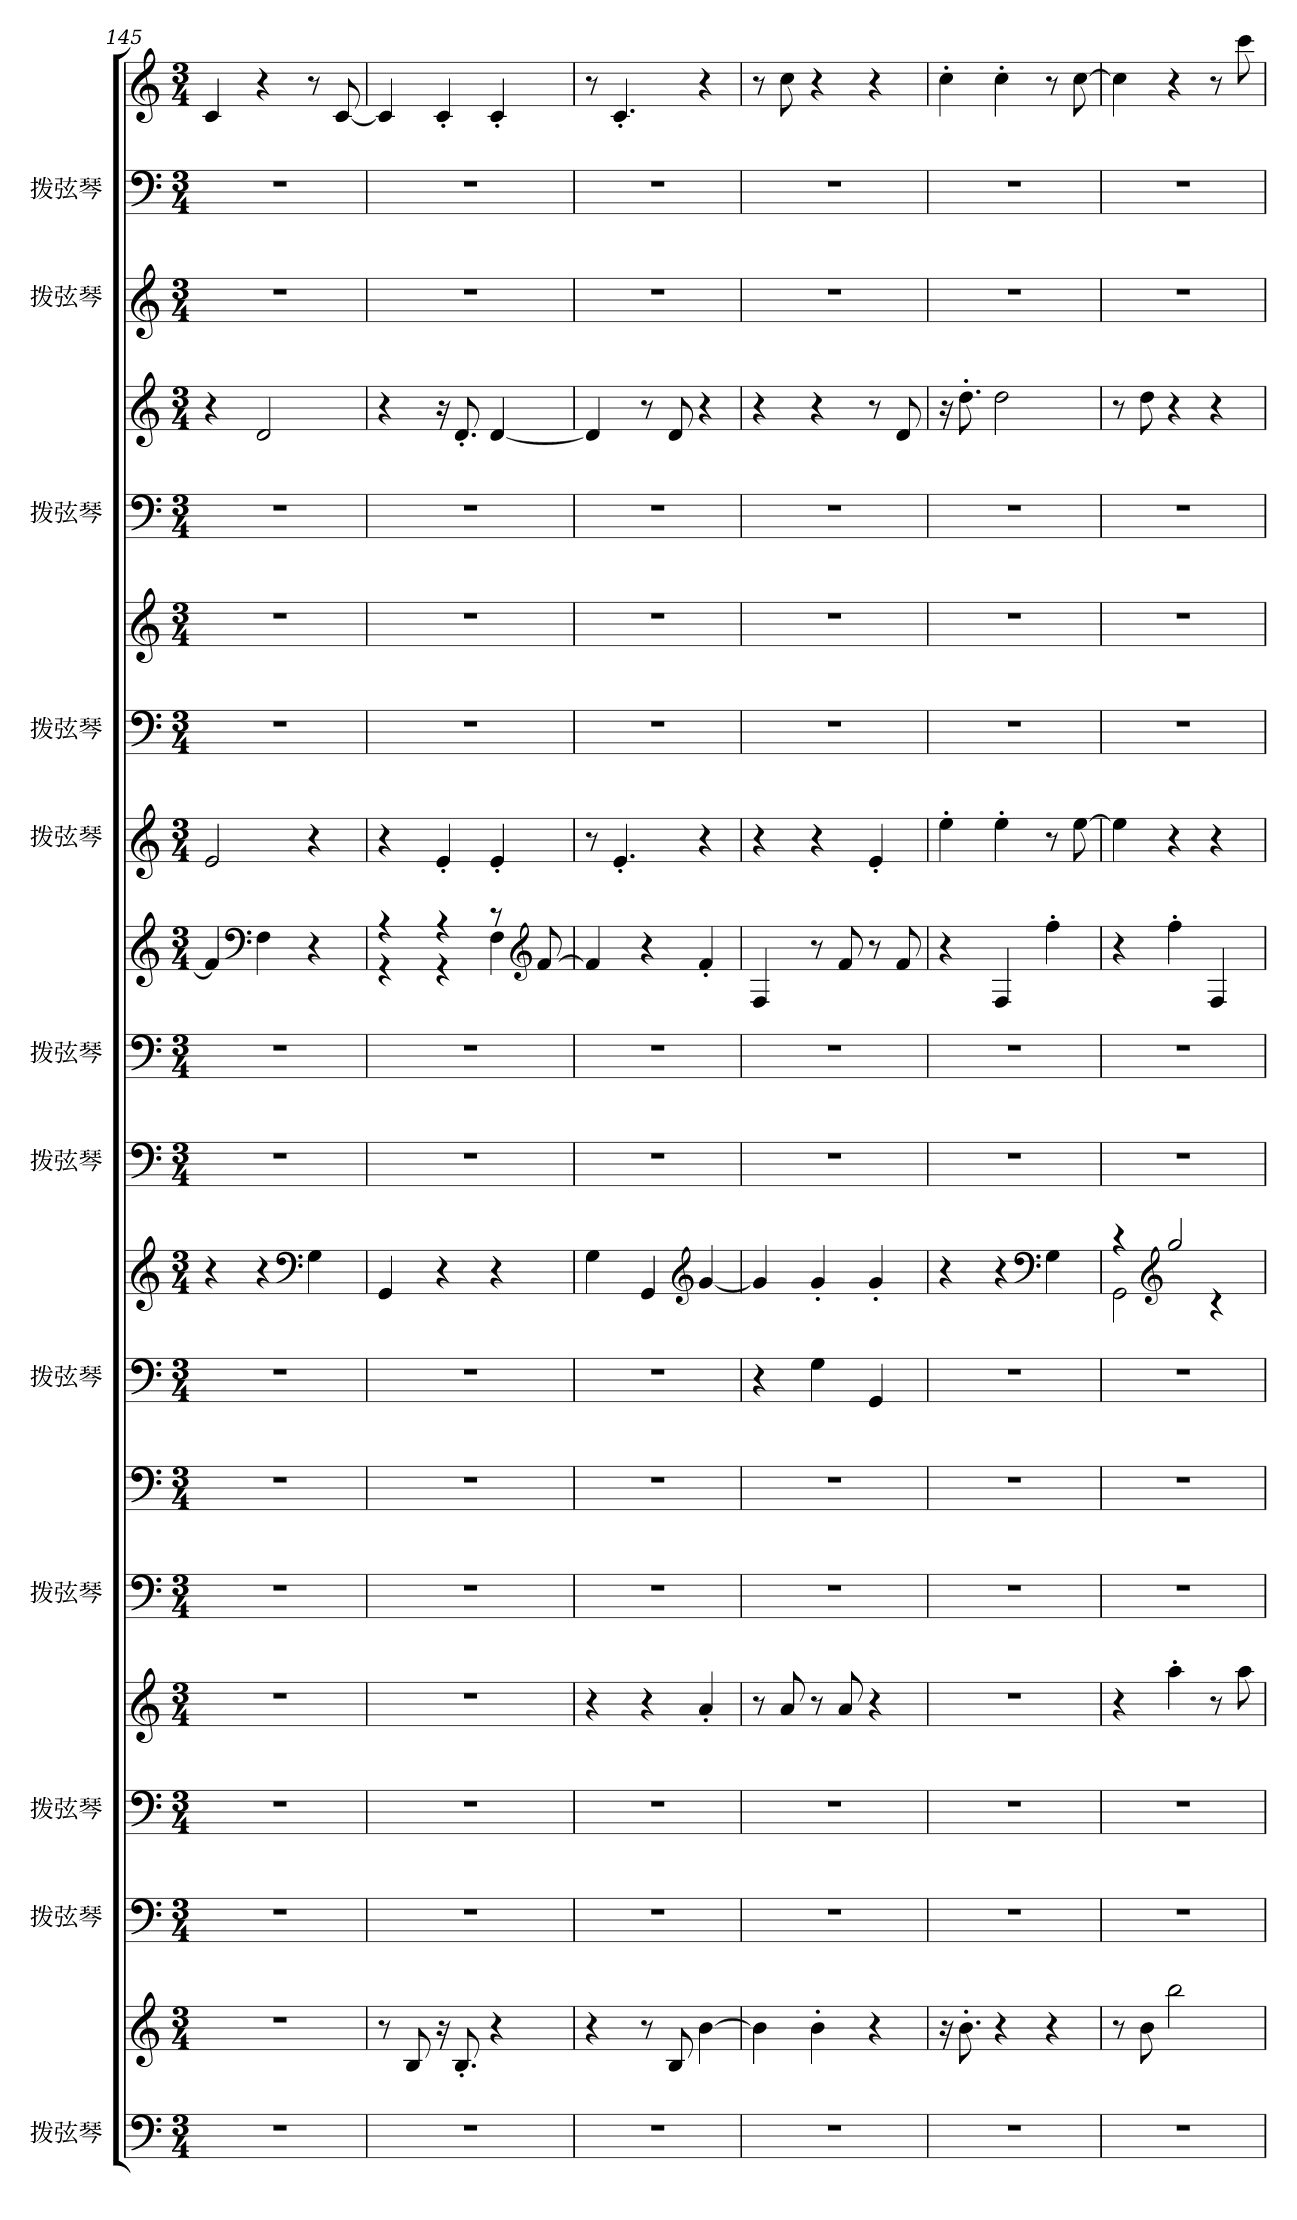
**kern	**kern	**kern	**kern	**kern	**kern	**kern	**kern	**kern	**kern	**kern	**kern	**kern	**kern	**kern	**kern	**kern	**kern	**kern	**kern
*part12	*part12	*part11	*part10	*part10	*part9	*part9	*part8	*part8	*part7	*part6	*part6	*part5	*part4	*part4	*part3	*part3	*part2	*part1	*part1
*staff20	*staff19	*staff18	*staff17	*staff16	*staff15	*staff14	*staff13	*staff12	*staff11	*staff10	*staff9	*staff8	*staff7	*staff6	*staff5	*staff4	*staff3	*staff2	*staff1
*I"拨弦琴	*	*I"拨弦琴	*I"拨弦琴	*	*I"拨弦琴	*	*I"拨弦琴	*	*I"拨弦琴	*I"拨弦琴	*	*I"拨弦琴	*I"拨弦琴	*	*I"拨弦琴	*	*I"拨弦琴	*I"拨弦琴	*
*clefF4	*clefG2	*clefF4	*clefF4	*clefG2	*clefF4	*clefF4	*clefF4	*clefG2	*clefF4	*clefF4	*clefG2	*clefG2	*clefF4	*clefG2	*clefF4	*clefG2	*clefG2	*clefF4	*clefG2
*k[]	*k[]	*k[]	*k[]	*k[]	*k[]	*k[]	*k[]	*k[]	*k[]	*k[]	*k[]	*k[]	*k[]	*k[]	*k[]	*k[]	*k[]	*k[]	*k[]
*M3/4	*M3/4	*M3/4	*M3/4	*M3/4	*M3/4	*M3/4	*M3/4	*M3/4	*M3/4	*M3/4	*M3/4	*M3/4	*M3/4	*M3/4	*M3/4	*M3/4	*M3/4	*M3/4	*M3/4
=145	=145	=145	=145	=145	=145	=145	=145	=145	=145	=145	=145	=145	=145	=145	=145	=145	=145	=145	=145
2.r	2.r	2.r	2.r	2.r	2.r	2.r	2.r	4r	2.r	2.r	4f/]	2e/	2.r	2.r	2.r	4r	2.r	2.r	4c/
*	*	*	*	*	*	*	*	*	*	*	*clefF4	*	*	*	*	*	*	*	*
.	.	.	.	.	.	.	.	4r	.	.	4F\	.	.	.	.	2d/	.	.	4r
*	*	*	*	*	*	*	*	*clefF4	*	*	*	*	*	*	*	*	*	*	*
.	.	.	.	.	.	.	.	4G\	.	.	4r	4r	.	.	.	.	.	.	8r
.	.	.	.	.	.	.	.	.	.	.	.	.	.	.	.	.	.	.	[8c/
=146	=146	=146	=146	=146	=146	=146	=146	=146	=146	=146	=146	=146	=146	=146	=146	=146	=146	=146	=146
*	*	*	*	*	*	*	*	*	*	*	*^	*	*	*	*	*	*	*	*
2.r	8r	2.r	2.r	2.r	2.r	2.r	2.r	4GG/	2.r	2.r	4r	4r	4r	2.r	2.r	2.r	4r	2.r	2.r	4c/]
.	8B/	.	.	.	.	.	.	.	.	.	.	.	.	.	.	.	.	.	.	.
.	16r	.	.	.	.	.	.	4r	.	.	4r	4r	4e'/	.	.	.	16r	.	.	4c'/
.	8.B'/	.	.	.	.	.	.	.	.	.	.	.	.	.	.	.	8.d'/	.	.	.
.	4r	.	.	.	.	.	.	4r	.	.	8r	4F\	4e'/	.	.	.	[4d/	.	.	4c'/
*	*	*	*	*	*	*	*	*	*	*	*clefG2	*	*	*	*	*	*	*	*	*
.	.	.	.	.	.	.	.	.	.	.	[8f/	.	.	.	.	.	.	.	.	.
*	*	*	*	*	*	*	*	*	*	*	*v	*v	*	*	*	*	*	*	*	*
=147	=147	=147	=147	=147	=147	=147	=147	=147	=147	=147	=147	=147	=147	=147	=147	=147	=147	=147	=147
2.r	4r	2.r	2.r	4r	2.r	2.r	2.r	4G\	2.r	2.r	4f/]	8r	2.r	2.r	2.r	4d/]	2.r	2.r	8r
.	.	.	.	.	.	.	.	.	.	.	.	4.e'/	.	.	.	.	.	.	4.c'/
.	8r	.	.	4r	.	.	.	4GG/	.	.	4r	.	.	.	.	8r	.	.	.
.	8B/	.	.	.	.	.	.	.	.	.	.	.	.	.	.	8d/	.	.	.
*	*	*	*	*	*	*	*	*clefG2	*	*	*	*	*	*	*	*	*	*	*
.	[4b\	.	.	4a'/	.	.	.	[4g/	.	.	4f'/	4r	.	.	.	4r	.	.	4r
=148	=148	=148	=148	=148	=148	=148	=148	=148	=148	=148	=148	=148	=148	=148	=148	=148	=148	=148	=148
2.r	4b\]	2.r	2.r	8r	2.r	2.r	4r	4g/]	2.r	2.r	4F/	4r	2.r	2.r	2.r	4r	2.r	2.r	8r
.	.	.	.	8a/	.	.	.	.	.	.	.	.	.	.	.	.	.	.	8cc\
.	4b'\	.	.	8r	.	.	4G\	4g'/	.	.	8r	4r	.	.	.	4r	.	.	4r
.	.	.	.	8a/	.	.	.	.	.	.	8f/	.	.	.	.	.	.	.	.
.	4r	.	.	4r	.	.	4GG/	4g'/	.	.	8r	4e'/	.	.	.	8r	.	.	4r
.	.	.	.	.	.	.	.	.	.	.	8f/	.	.	.	.	8d/	.	.	.
!!LO:PB:g=z
=149	=149	=149	=149	=149	=149	=149	=149	=149	=149	=149	=149	=149	=149	=149	=149	=149	=149	=149	=149
2.r	16r	2.r	2.r	2.r	2.r	2.r	2.r	4r	2.r	2.r	4r	4ee'\	2.r	2.r	2.r	16r	2.r	2.r	4cc'\
.	8.b'\	.	.	.	.	.	.	.	.	.	.	.	.	.	.	8.dd'\	.	.	.
.	4r	.	.	.	.	.	.	4r	.	.	4F/	4ee'\	.	.	.	2dd\	.	.	4cc'\
*	*	*	*	*	*	*	*	*clefF4	*	*	*	*	*	*	*	*	*	*	*
.	4r	.	.	.	.	.	.	4G\	.	.	4ff'\	8r	.	.	.	.	.	.	8r
.	.	.	.	.	.	.	.	.	.	.	.	[8ee\	.	.	.	.	.	.	[8cc\
=150	=150	=150	=150	=150	=150	=150	=150	=150	=150	=150	=150	=150	=150	=150	=150	=150	=150	=150	=150
*	*	*	*	*	*	*	*	*^	*	*	*	*	*	*	*	*	*	*	*
2.r	8r	2.r	2.r	4r	2.r	2.r	2.r	4r	2GG\	2.r	2.r	4r	4ee\]	2.r	2.r	2.r	8r	2.r	2.r	4cc\]
.	8b\	.	.	.	.	.	.	.	.	.	.	.	.	.	.	.	8dd\	.	.	.
*	*	*	*	*	*	*	*	*clefG2	*	*	*	*	*	*	*	*	*	*	*	*
.	2bb\	.	.	4aa'\	.	.	.	2gg/	.	.	.	4ff'\	4r	.	.	.	4r	.	.	4r
.	.	.	.	8r	.	.	.	.	4r	.	.	4F/	4r	.	.	.	4r	.	.	8r
.	.	.	.	8aa\	.	.	.	.	.	.	.	.	.	.	.	.	.	.	.	8ccc\
*	*	*	*	*	*	*	*	*v	*v	*	*	*	*	*	*	*	*	*	*	*
=	=	=	=	=	=	=	=	=	=	=	=	=	=	=	=	=	=	=	=
*-	*-	*-	*-	*-	*-	*-	*-	*-	*-	*-	*-	*-	*-	*-	*-	*-	*-	*-	*-
